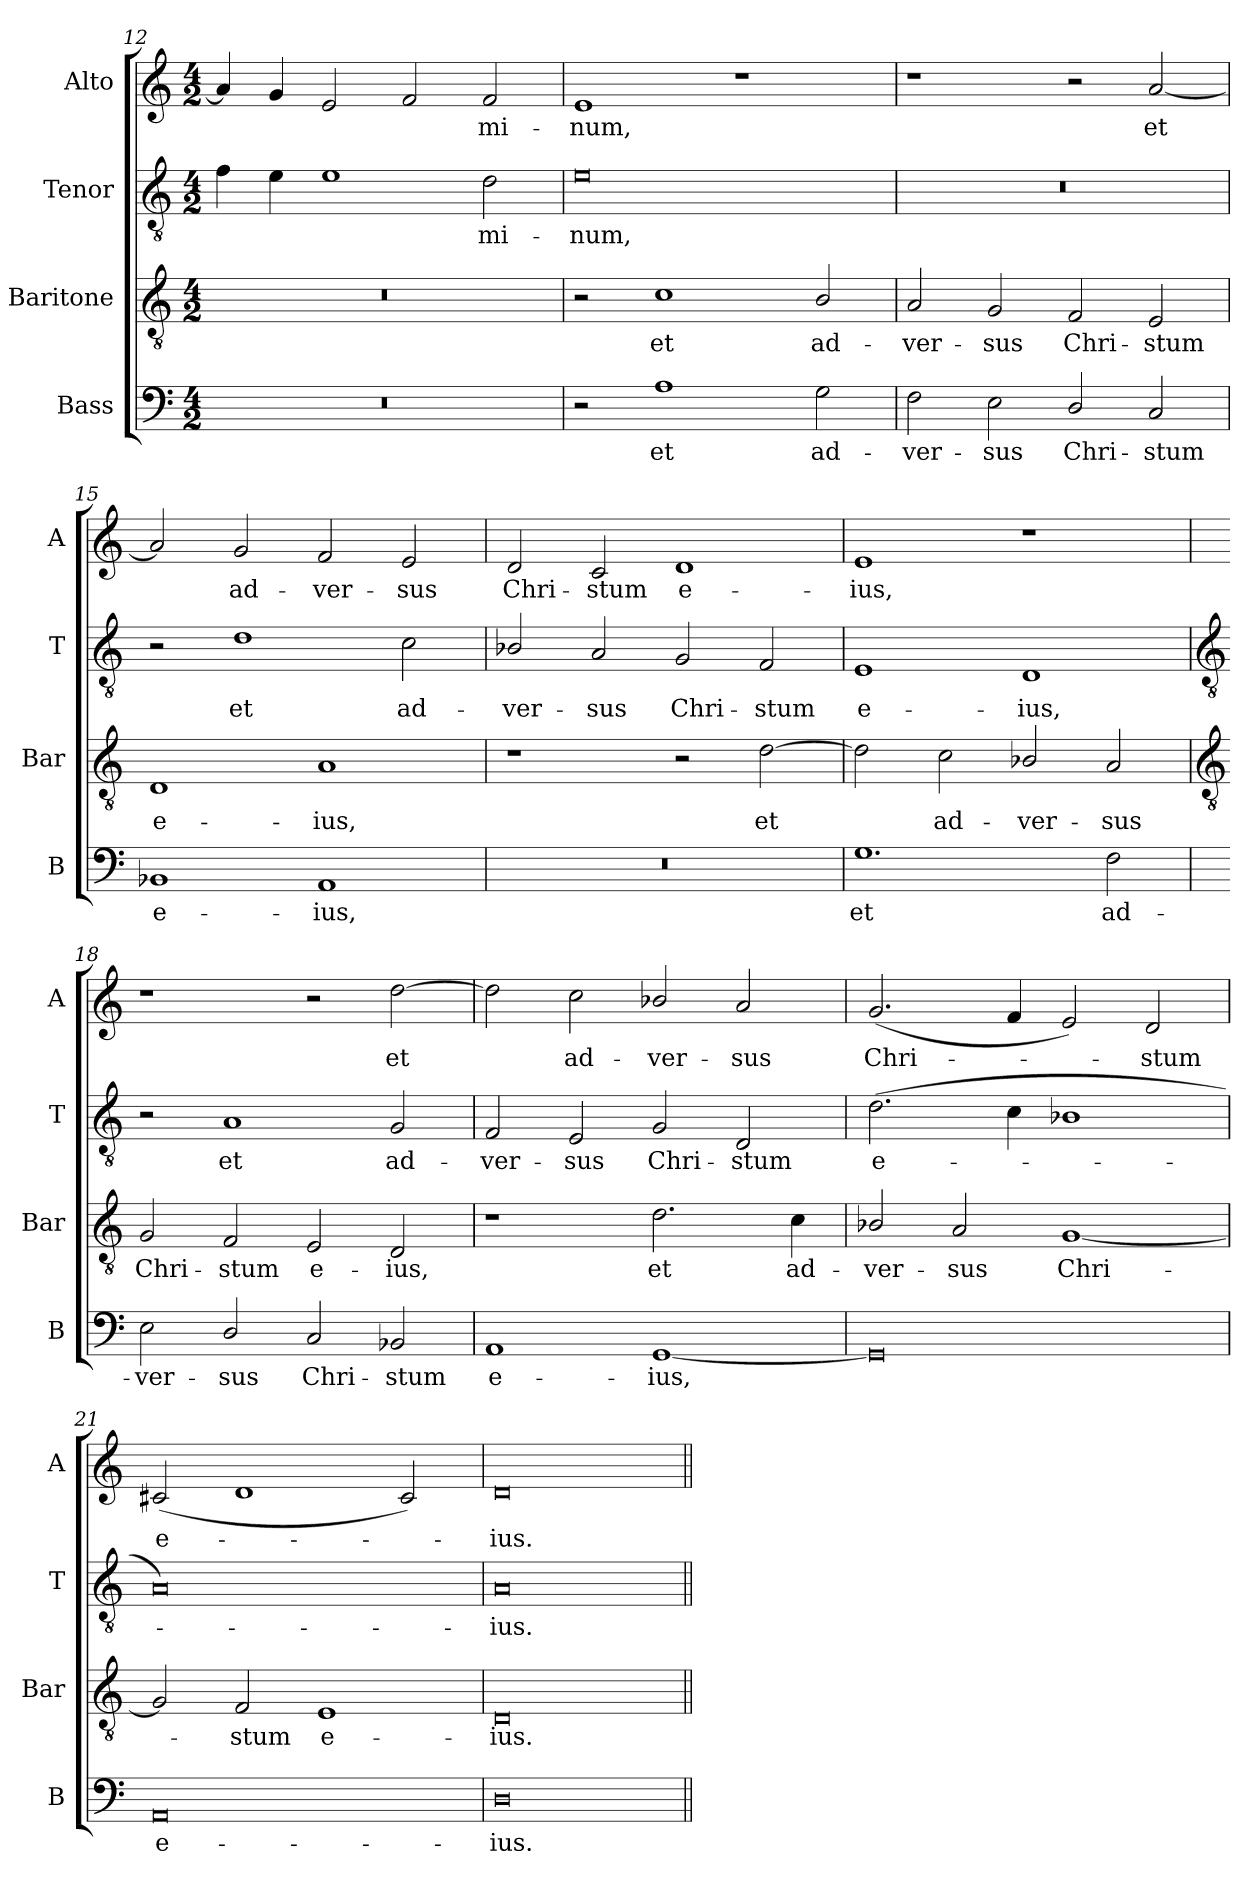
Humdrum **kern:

**kern	**text	**kern	**text	**kern	**text	**kern	**text
*part4	*part4	*part3	*part3	*part2	*part2	*part1	*part1
*staff4	*staff4	*staff3	*staff3	*staff2	*staff2	*staff1	*staff1
*I"Bass	*	*I"Baritone	*	*I"Tenor	*	*I"Alto	*
*I'B	*	*I'Bar	*	*I'T	*	*I'A	*
!!LO:LB:g=z
*clefF4	*	*clefGv2	*	*clefGv2	*	*clefG2	*
*k[]	*	*k[]	*	*k[]	*	*k[]	*
*C:	*	*C:	*	*C:	*	*C:	*
*M4/2	*	*M4/2	*	*M4/2	*	*M4/2	*
=12	=12	=12	=12	=12	=12	=12	=12
0r	.	0r	.	4f\	.	4a]	.
.	.	.	.	4e	.	4g	.
.	.	.	.	1e	.	2e/	.
.	.	.	.	.	.	2f/	.
!	!	!	!	!	!LO:LY:b	!	!LO:LY:b
.	.	.	.	2d	mi-	2f/	mi-
=13	=13	=13	=13	=13	=13	=13	=13
!	!	!	!	!	!LO:LY:b	!	!LO:LY:b
2r	.	2r	.	0e	-num,	1e	-num,
!	!LO:LY:b	!	!LO:LY:b	!	!	!	!
1A	et	1c	et	.	.	.	.
.	.	.	.	.	.	1r	.
!	!LO:LY:b	!	!LO:LY:b	!	!	!	!
2G	ad-	2B/	ad-	.	.	.	.
=14	=14	=14	=14	=14	=14	=14	=14
!	!LO:LY:b	!	!LO:LY:b	!	!	!	!
2F	-ver-	2A	-ver-	0r	.	1r	.
!	!LO:LY:b	!	!LO:LY:b	!	!	!	!
2E	-sus	2G	-sus	.	.	.	.
!	!LO:LY:b	!	!LO:LY:b	!	!	!	!
2D/	Chri-	2F/	Chri-	.	.	2r	.
!	!LO:LY:b	!	!LO:LY:b	!	!	!	!LO:LY:b
2C	-stum	2E	-stum	.	.	[2a	et
=15	=15	=15	=15	=15	=15	=15	=15
!	!LO:LY:b	!	!LO:LY:b	!	!	!	!
1BB-X	e-	1D	e-	2r	.	2a]	.
!	!	!	!	!	!LO:LY:b	!	!LO:LY:b
.	.	.	.	1d	et	2g	ad-
!	!LO:LY:b	!	!LO:LY:b	!	!	!	!LO:LY:b
1AA	-ius,	1A	-ius,	.	.	2f/	-ver-
!	!	!	!	!	!LO:LY:b	!	!LO:LY:b
.	.	.	.	2c	ad-	2e	-sus
=16	=16	=16	=16	=16	=16	=16	=16
!	!	!	!	!	!LO:LY:b	!	!LO:LY:b
0r	.	1r	.	2B-X/	-ver-	2d	Chri-
!	!	!	!	!	!LO:LY:b	!	!LO:LY:b
.	.	.	.	2A	-sus	2c	-stum
!	!	!	!	!	!LO:LY:b	!	!LO:LY:b
.	.	2r	.	2G	Chri-	1d	e-
!	!	!	!LO:LY:b	!	!LO:LY:b	!	!
.	.	[2d	et	2F	-stum	.	.
=17	=17	=17	=17	=17	=17	=17	=17
!	!LO:LY:b	!	!	!	!LO:LY:b	!	!LO:LY:b
1.G	et	2d]	.	1E	e-	1e	-ius,
!	!	!	!LO:LY:b	!	!	!	!
.	.	2c	ad-	.	.	.	.
!	!	!	!LO:LY:b	!	!LO:LY:b	!	!
.	.	2B-X/	-ver-	1D	-ius,	1r	.
!	!LO:LY:b	!	!LO:LY:b	!	!	!	!
2F	ad-	2A	-sus	.	.	.	.
!!LO:LB:g=z
=18	=18	=18	=18	=18	=18	=18	=18
*	*	*clefGv2	*	*clefGv2	*	*	*
!	!LO:LY:b	!	!LO:LY:b	!	!	!	!
2E	-ver-	2G	Chri-	2r	.	1r	.
!	!LO:LY:b	!	!LO:LY:b	!	!LO:LY:b	!	!
2D/	-sus	2F/	-stum	1A	et	.	.
!	!LO:LY:b	!	!LO:LY:b	!	!	!	!
2C	Chri-	2E	e-	.	.	2r	.
!	!LO:LY:b	!	!LO:LY:b	!	!LO:LY:b	!	!LO:LY:b
2BB-X	-stum	2D	-ius,	2G	ad-	[2dd	et
=19	=19	=19	=19	=19	=19	=19	=19
!	!LO:LY:b	!	!	!	!LO:LY:b	!	!
1AA	e-	1r	.	2F	-ver-	2dd]	.
!	!	!	!	!	!LO:LY:b	!	!LO:LY:b
.	.	.	.	2E	-sus	2cc	ad-
!	!LO:LY:b	!	!LO:LY:b	!	!LO:LY:b	!	!LO:LY:b
[1GG	-ius,	2.d	et	2G	Chri-	2b-X/	-ver-
!	!	!	!	!	!LO:LY:b	!	!LO:LY:b
.	.	.	.	2D	-stum	2a	-sus
!	!	!	!LO:LY:b	!	!	!	!
.	.	4c	ad-	.	.	.	.
=20	=20	=20	=20	=20	=20	=20	=20
!	!	!	!LO:LY:b	!	!LO:LY:b	!	!LO:LY:b
0GG]	.	2B-X/	-ver-	(>2.d	e-	(<2.g	Chri-
!	!	!	!LO:LY:b	!	!	!	!
.	.	2A	-sus	.	.	.	.
.	.	.	.	4c	.	4f/	.
!	!	!	!LO:LY:b	!	!	!	!
.	.	[1G	Chri-	1B-X	.	2e)	.
!	!	!	!	!	!	!	!LO:LY:b
.	.	.	.	.	.	2d	stum
=21	=21	=21	=21	=21	=21	=21	=21
!	!LO:LY:b	!	!	!	!	!	!LO:LY:b
0AA	e-	2G]	.	0A)	.	(<2c#X	e-
!	!	!	!LO:LY:b	!	!	!	!
.	.	2F/	stum	.	.	1d	.
!	!	!	!LO:LY:b	!	!	!	!
.	.	1E	e-	.	.	.	.
.	.	.	.	.	.	2c#)	.
=22	=22	=22	=22	=22	=22	=22	=22
!	!LO:LY:b	!	!LO:LY:b	!	!LO:LY:b	!	!LO:LY:b
0D	-ius.	0D	-ius.	0A	ius.	0d	ius.
=||	=||	=||	=||	=||	=||	=||	=||
*-	*-	*-	*-	*-	*-	*-	*-
